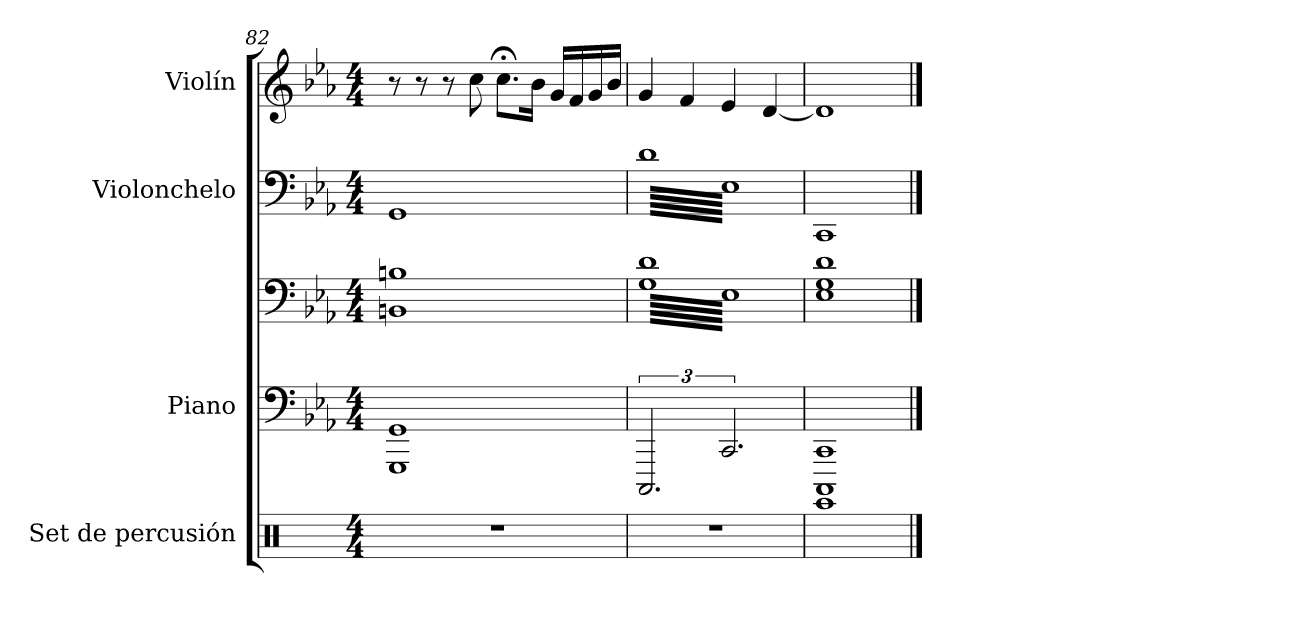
**kern	**kern	**kern	**kern	**kern
*part4	*part3	*part3	*part2	*part1
*staff5	*staff4	*staff3	*staff2	*staff1
*I"Set de percusión	*I"Piano	*	*I"Violonchelo	*I"Violín
*	*I'Pno.	*	*I'Vc.	*I'Vln.
*clefX	*clefF4	*clefF4	*clefF4	*clefG2
*k[]	*k[b-e-a-]	*k[b-e-a-]	*k[b-e-a-]	*k[b-e-a-]
*M4/4	*M4/4	*M4/4	*M4/4	*M4/4
=82	=82	=82	=82	=82
1r	1GGG 1GG	1BBn 1Bn	1GG	8r
.	.	.	.	8r
.	.	.	.	8r
.	.	.	.	8cc\
.	.	.	.	8.cc;<\L
.	.	.	.	16b-\Jk
.	.	.	.	16g/LL
.	.	.	.	16f/
.	.	.	.	16g/
.	.	.	.	16b-/JJ
=83	=83	=83	=83	=83
*	*	*tremolo	*	*
*	*	*	*tremolo	*
1r	3.CCC	64G 64dLLLL	64dLLLL	4g/
.	.	64E-	64E-	.
.	.	64G 64d	64d	.
.	.	64E-	64E-	.
.	.	64G 64d	64d	.
.	.	64E-	64E-	.
.	.	64G 64d	64d	.
.	.	64E-	64E-	.
.	.	64G 64d	64d	.
.	.	64E-	64E-	.
.	.	64G 64d	64d	.
.	.	64E-	64E-	.
.	.	64G 64d	64d	.
.	.	64E-	64E-	.
.	.	64G 64d	64d	.
.	.	64E-	64E-	.
.	.	64G 64d	64d	4f/
.	.	64E-	64E-	.
.	.	64G 64d	64d	.
.	.	64E-	64E-	.
.	.	64G 64d	64d	.
.	.	64E-	64E-	.
.	.	64G 64d	64d	.
.	.	64E-	64E-	.
.	.	64G 64d	64d	.
.	.	64E-	64E-	.
.	.	64G 64d	64d	.
.	.	64E-	64E-	.
.	.	64G 64d	64d	.
.	.	64E-	64E-	.
.	.	64G 64d	64d	.
.	.	64E-	64E-	.
.	3.CC	64G 64d	64d	4e-/
.	.	64E-	64E-	.
.	.	64G 64d	64d	.
.	.	64E-	64E-	.
.	.	64G 64d	64d	.
.	.	64E-	64E-	.
.	.	64G 64d	64d	.
.	.	64E-	64E-	.
.	.	64G 64d	64d	.
.	.	64E-	64E-	.
.	.	64G 64d	64d	.
.	.	64E-	64E-	.
.	.	64G 64d	64d	.
.	.	64E-	64E-	.
.	.	64G 64d	64d	.
.	.	64E-	64E-	.
.	.	64G 64d	64d	[4d/
.	.	64E-	64E-	.
.	.	64G 64d	64d	.
.	.	64E-	64E-	.
.	.	64G 64d	64d	.
.	.	64E-	64E-	.
.	.	64G 64d	64d	.
.	.	64E-	64E-	.
.	.	64G 64d	64d	.
.	.	64E-	64E-	.
.	.	64G 64d	64d	.
.	.	64E-	64E-	.
.	.	64G 64d	64d	.
.	.	64E-	64E-	.
.	.	64G 64d	64d	.
.	.	64E-JJJJ	64E-JJJJ	.
*	*	*	*Xtremolo	*
*	*	*Xtremolo	*	*
=84	=84	=84	=84	=84
1Raa	1CCC 1CC	1E- 1G 1d	1CC	1d]
.	.	.	.	.
.	.	.	.	.
.	.	.	.	.
.	.	.	.	.
.	.	.	.	.
.	.	.	.	.
.	.	.	.	.
.	.	.	.	.
.	.	.	.	.
.	.	.	.	.
.	.	.	.	.
.	.	.	.	.
.	.	.	.	.
.	.	.	.	.
.	.	.	.	.
.	.	.	.	.
.	.	.	.	.
.	.	.	.	.
.	.	.	.	.
.	.	.	.	.
.	.	.	.	.
.	.	.	.	.
.	.	.	.	.
.	.	.	.	.
.	.	.	.	.
.	.	.	.	.
.	.	.	.	.
.	.	.	.	.
.	.	.	.	.
.	.	.	.	.
.	.	.	.	.
==	==	==	==	==
*-	*-	*-	*-	*-
